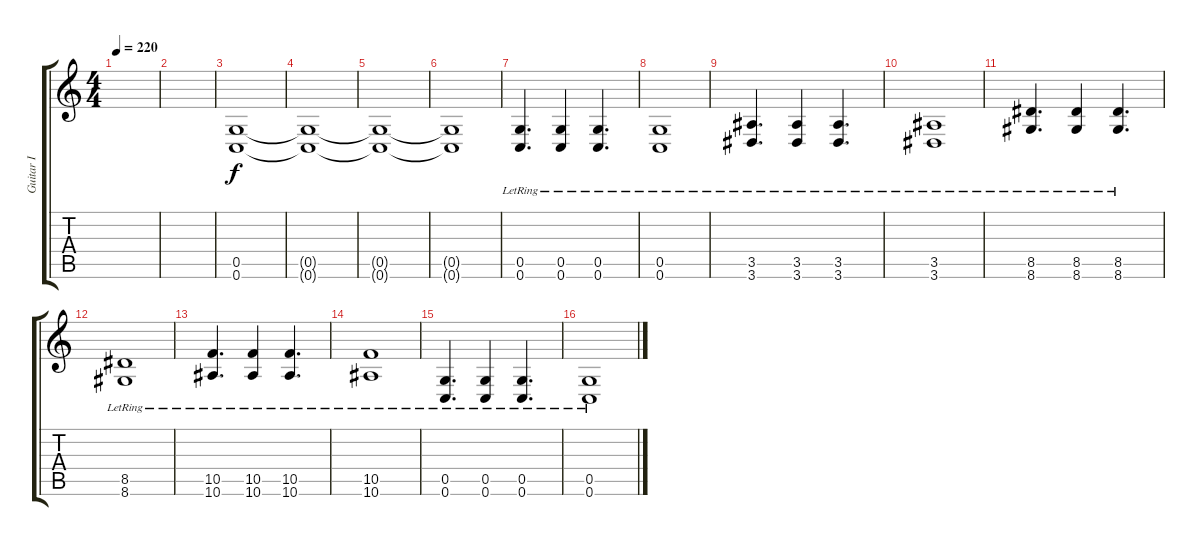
\track ("Guitar I" "Guitar I") {instrument overdrivenguitar}
\staff {score tabs}
\tuning (D4 A3 F3 C3 G2 C2) {hide}
\ts (4 4)
\tempo 220
\clef g2
\ks c
|
|
(0.5 0.6).1 |
(0.5{t} 0.6{t}).1 |
(0.5{t} 0.6{t}).1 |
(0.5{t} 0.6{t}).1 |
(0.5{lr} 0.6).4{d} (0.5{lr} 0.6).4 (0.5{lr} 0.6).4{d} |
(0.5{lr} 0.6).1 |
(3.5{lr} 3.6).4{d} (3.5{lr} 3.6).4 (3.5{lr} 3.6).4{d} |
(3.5{lr} 3.6).1 |
(8.5{lr} 8.6).4{d} (8.5{lr} 8.6).4 (8.5{lr} 8.6).4{d} |
(8.5{lr} 8.6).1 |
(10.5{lr} 10.6).4{d} (10.5{lr} 10.6).4 (10.5{lr} 10.6).4{d} |
(10.5{lr} 10.6).1 |
(0.5{lr} 0.6).4{d} (0.5{lr} 0.6).4 (0.5{lr} 0.6).4{d} |
(0.5{lr} 0.6).1
